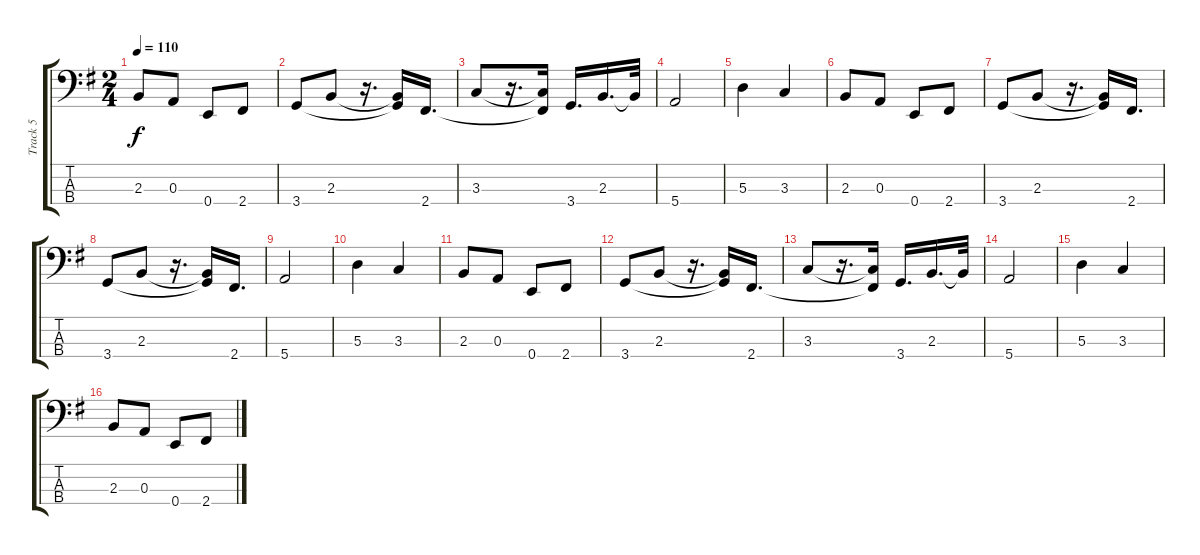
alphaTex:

\track ("Track 5" "Track 5") {mute instrument acousticguitarnylon}
\staff {score tabs}
\tuning (G2 D2 A1 E1) {hide}
\ts (2 4)
\tempo 110
\clef f4
\ks g
2.3.8{dy f} 0.3.8 0.4.8 2.4.8 |
3.4.8 2.3.8 r.16{d} (2.3{t} 3.4{t}).16 2.4.16{d} |
3.3.8 r.16{d} (3.3{t} 2.4{t}).16 3.4.16{d} 2.3.16{d} 2.3{t}.32 |
5.4.2 |
5.3.4 3.3.4 |
2.3.8 0.3.8 0.4.8 2.4.8 |
3.4.8 2.3.8 r.16{d} (2.3{t} 3.4{t}).16 2.4.16{d} |
3.4.8 2.3.8 r.16{d} (2.3{t} 3.4{t}).16 2.4.16{d} |
5.4.2 |
5.3.4 3.3.4 |
2.3.8 0.3.8 0.4.8 2.4.8 |
3.4.8 2.3.8 r.16{d} (2.3{t} 3.4{t}).16 2.4.16{d} |
3.3.8 r.16{d} (3.3{t} 2.4{t}).16 3.4.16{d} 2.3.16{d} 2.3{t}.32 |
5.4.2 |
5.3.4 3.3.4 |
2.3.8 0.3.8 0.4.8 2.4.8
